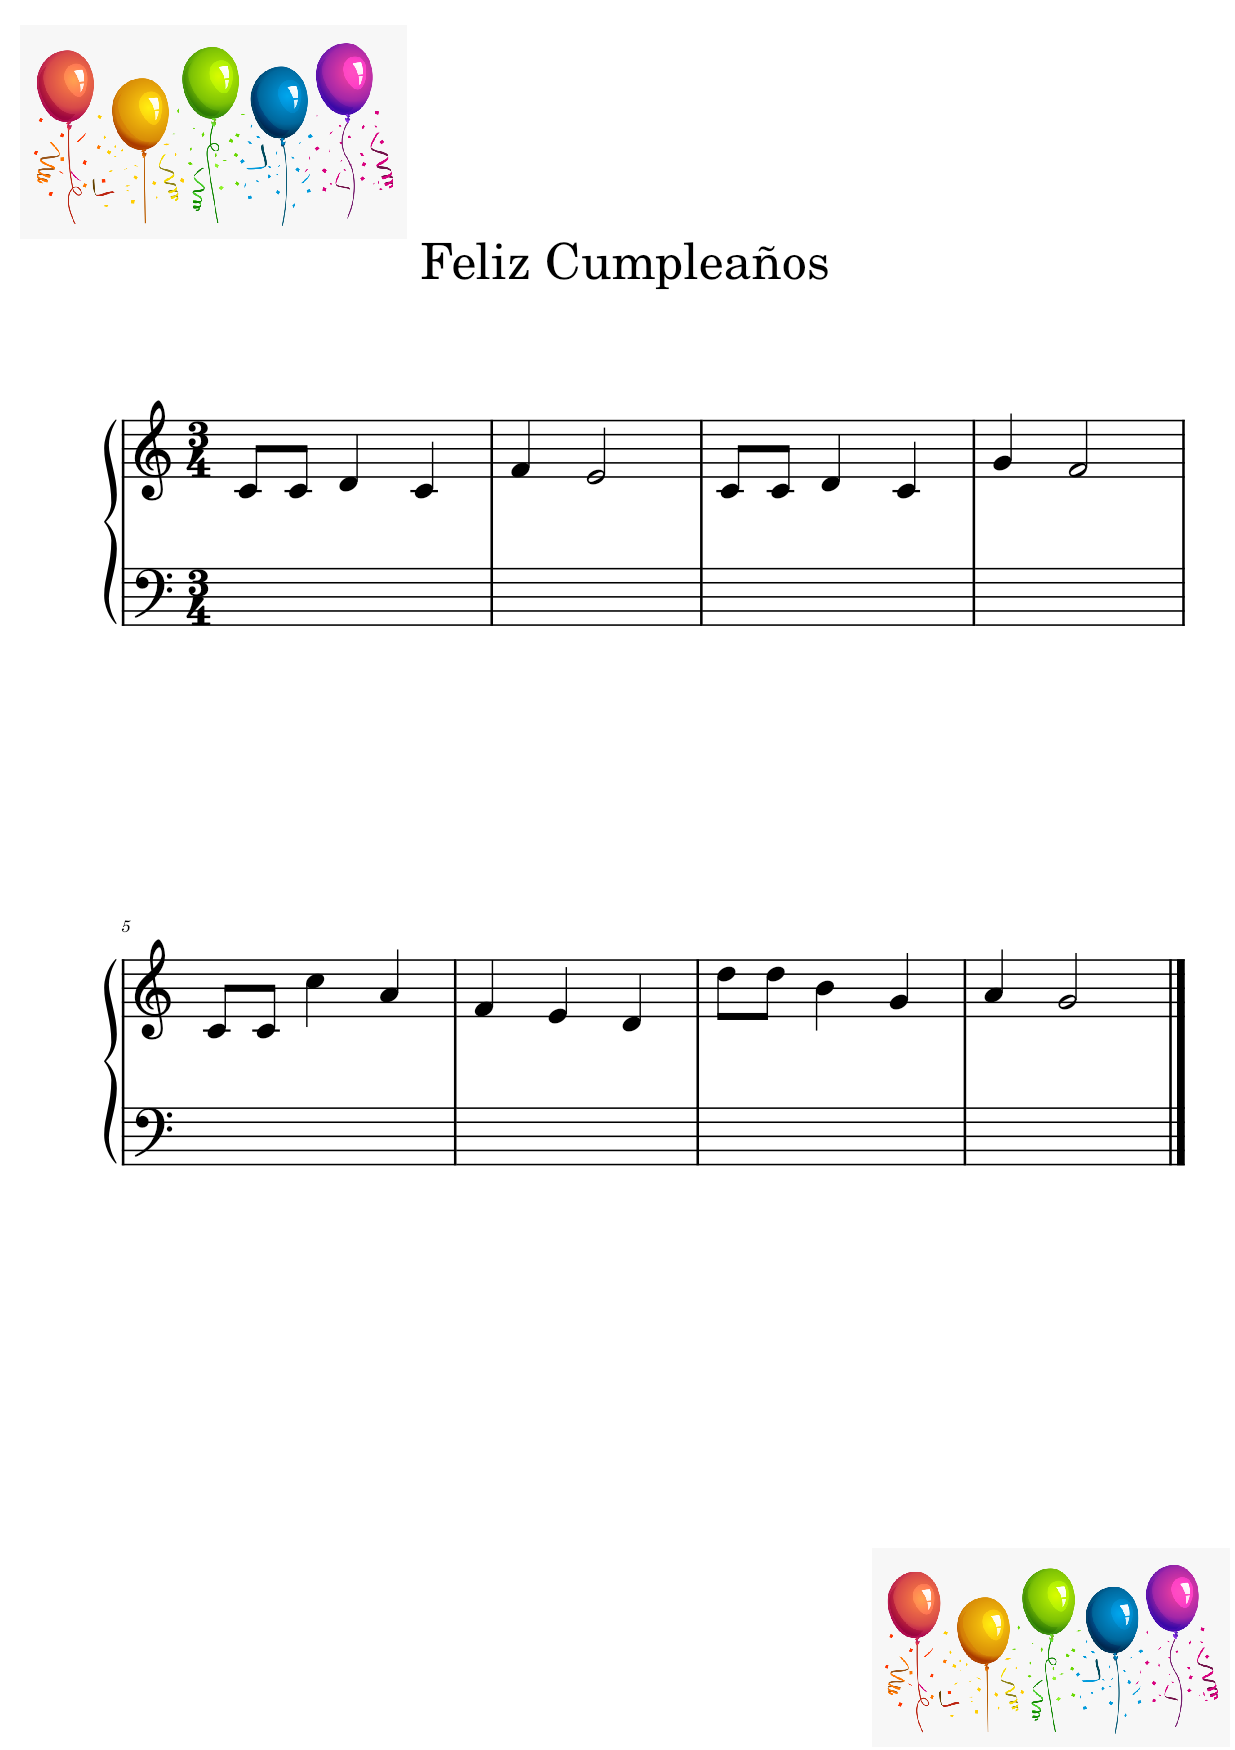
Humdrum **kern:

**kern	**kern
*part1	*part1
*staff2	*staff1
*I"Piano	*
*I'Pno.	*
*clefF4	*clefG2
*k[]	*k[]
*M3/4	*M3/4
=1	=1
2.ryy	8c/L
.	8c/J
.	4d/
.	4c/
=2	=2
2.ryy	4f/
.	2e/
=3	=3
2.ryy	8c/L
.	8c/J
.	4d/
.	4c/
=4	=4
2.ryy	4g/
.	2f/
!!LO:LB:g=z
=5	=5
2.ryy	8c/L
.	8c/J
.	4cc\
.	4a/
=6	=6
2.ryy	4f/
.	4e/
.	4d/
=7	=7
2.ryy	8dd\L
.	8dd\J
.	4b\
.	4g/
=8	=8
2.ryy	4a/
.	2g/
==	==
*-	*-
